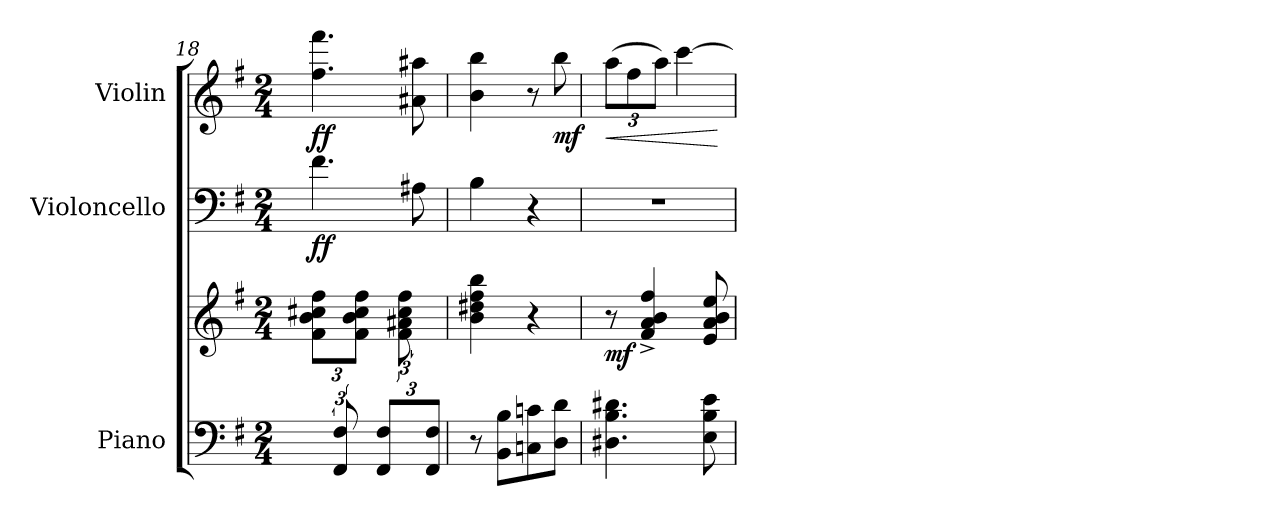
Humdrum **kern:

**kern	**kern	**dynam	**kern	**dynam	**kern	**dynam
*part3	*part3	*part3	*part2	*part2	*part1	*part1
*staff4	*staff3	*staff3/4	*staff2	*staff2	*staff1	*staff1
*I"Piano	*	*	*I"Violoncello	*	*I"Violin	*
*I'Pno.	*	*	*I'Vc.	*	*I'Vln.	*
*clefF4	*clefG2	*	*clefF4	*	*clefG2	*
*k[f#]	*k[f#]	*	*k[f#]	*	*k[f#]	*
*M2/4	*M2/4	*	*M2/4	*	*M2/4	*
=18	=18	=18	=18	=18	=18	=18
*^	*	*	*	*	*	*
!	!	!	!	!	!LO:DY:b	!	!LO:DY:b
12ryy	2ryy	12f#\ 12b\ 12cc#j\ 12ff#\L	.	4.f#\	ff	4.ff#\ 4.fff#\	ff
12FF#/ 12F#/	.	12ryy	.	.	.	.	.
12ryy	.	12f#\ 12b\ 12cc#\ 12ff#\J	.	.	.	.	.
12FF#/ 12F#/L	.	12ryy	.	.	.	.	.
12ryy	.	12f#\ 12a#X\ 12cc#\ 12ff#\	.	.	.	.	.
.	.	.	.	8A#X\	.	8a#X\ 8aa#X\	.
12FF#/ 12F#/J	.	12ryy	.	.	.	.	.
*v	*v	*	*	*	*	*	*
!!LO:LB:g=z
=19	=19	=19	=19	=19	=19	=19
8r	4b\ 4dd#X\ 4ff#\ 4bb\	.	4B\	.	4b\ 4bb\	.
8BB\ 8B\L	.	.	.	.	.	.
8Cni\ 8cni\	4r	.	4r	.	8r	.
!	!	!	!	!	!	!LO:DY:b
8D\ 8d\J	.	.	.	.	8bb\	mf
=20	=20	=20	=20	=20	=20	=20
!	!	!LO:DY:b	!	!	!	!LO:HP:b
4.D#X\ 4.B\ 4.d#X\	8r	mf	2r	.	(12aa\L	<
.	.	.	.	.	12ff#\	.
.	4f#/^< 4a/^< 4b/^< 4ff#/^<	.	.	.	.	.
.	.	.	.	.	12aa\J)	.
.	.	.	.	.	[4ccc\	.
8E\ 8B\ 8e\	8e/ 8a/ 8b/ 8ee/	.	.	.	.	.
.	.	.	.	.	.	[
=	=	=	=	=	=	=
*-	*-	*-	*-	*-	*-	*-
